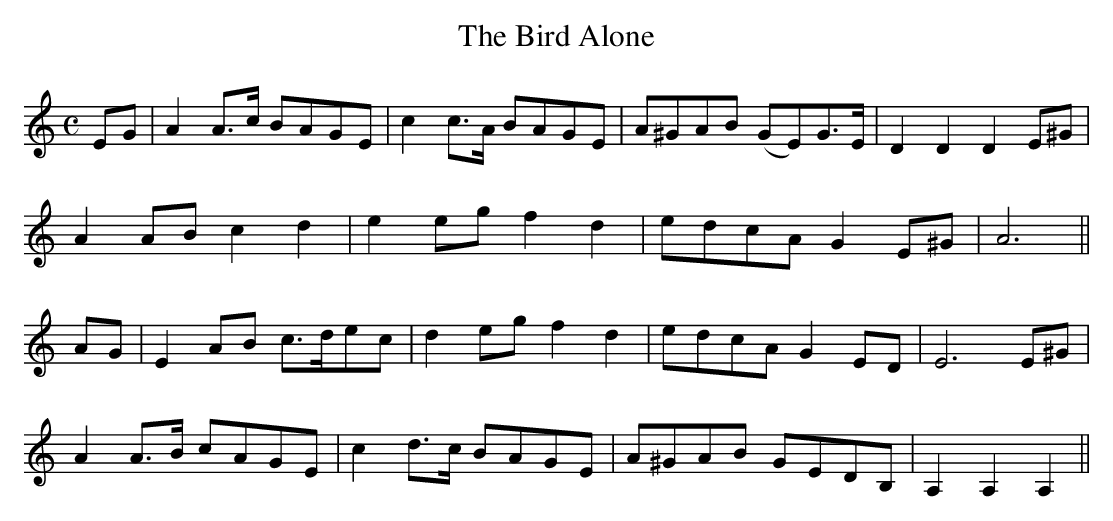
X:1
T: The Bird Alone
M:C
L:1/8
K:Am
EG | A2 A>c BAGE | c2 c>A BAGE | A^GAB (GE)G>E | D2 D2 D2 E^G |
A2 AB c2 d2 | e2 eg f2 d2 | edcA G2 E^G | A6 ||
AG | E2 AB c>dec | d2 eg f2 d2 | edcA G2 ED | E6 E^G |
A2 A>B cAGE | c2 d>c BAGE | A^GAB GEDB, | A,2 A,2 A,2 ||
